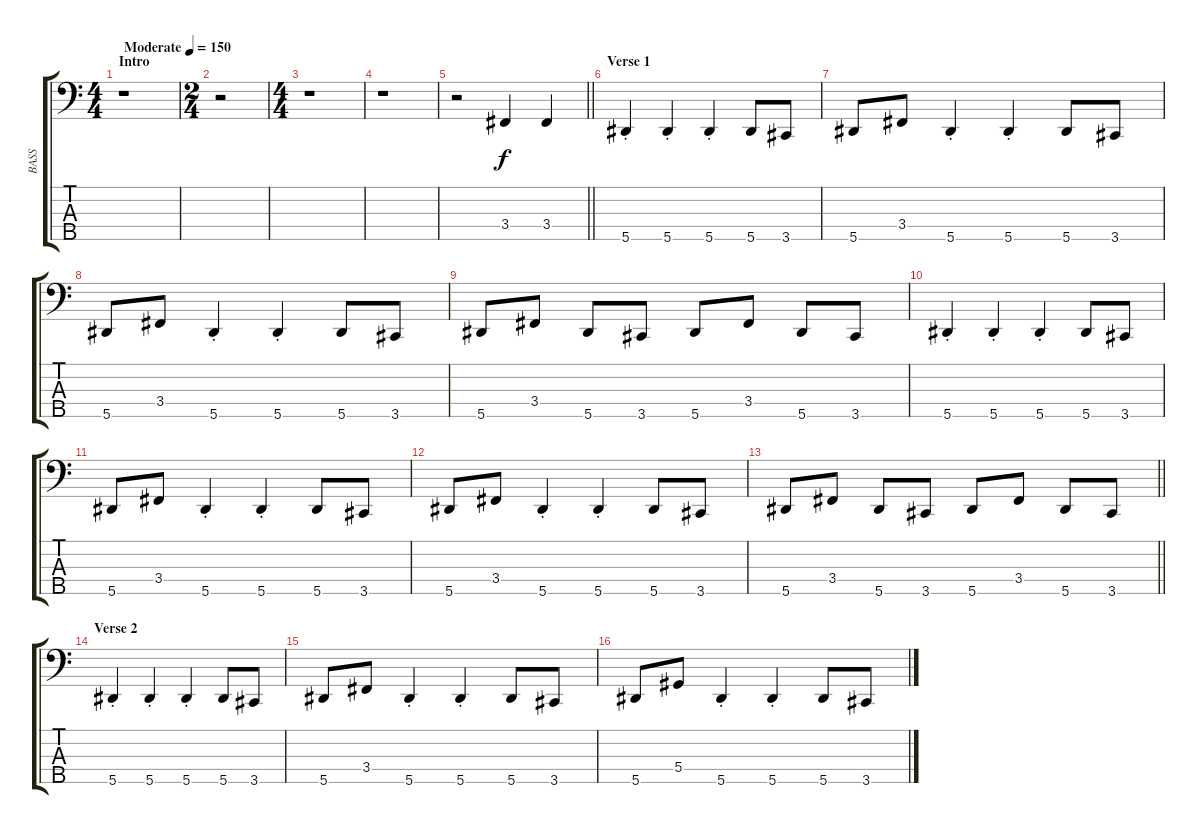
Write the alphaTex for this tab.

\track ("BASS" "BASS") {instrument electricbassfinger}
\staff {score tabs}
\tuning (Gb2 Db2 Ab1 Eb1 Bb0) {hide}
\ts (4 4)
\section ("" "Intro")
\tempo (150 "Moderate")
\clef f4
\ks c
r.1{dy f instrument electricbassfinger} |
\ts (2 4)
r.2 |
\ts (4 4)
r.1 |
r.1 |
\barLineRight lightlight
r.2 3.4.4 3.4.4 |
\section ("" "Verse 1")
5.5{st}.4 5.5{st}.4 5.5{st}.4 5.5.8 3.5.8 |
5.5.8 3.4.8 5.5{st}.4 5.5{st}.4 5.5.8 3.5.8 |
5.5.8 3.4.8 5.5{st}.4 5.5{st}.4 5.5.8 3.5.8 |
5.5.8 3.4.8 5.5.8 3.5.8 5.5.8 3.4.8 5.5.8 3.5.8 |
5.5{st}.4 5.5{st}.4 5.5{st}.4 5.5.8 3.5.8 |
5.5.8 3.4.8 5.5{st}.4 5.5{st}.4 5.5.8 3.5.8 |
5.5.8 3.4.8 5.5{st}.4 5.5{st}.4 5.5.8 3.5.8 |
\barLineRight lightlight
5.5.8 3.4.8 5.5.8 3.5.8 5.5.8 3.4.8 5.5.8 3.5.8 |
\section ("" "Verse 2")
5.5{st}.4 5.5{st}.4 5.5{st}.4 5.5.8 3.5.8 |
5.5.8 3.4.8 5.5{st}.4 5.5{st}.4 5.5.8 3.5.8 |
5.5.8 5.4.8 5.5{st}.4 5.5{st}.4 5.5.8 3.5.8
